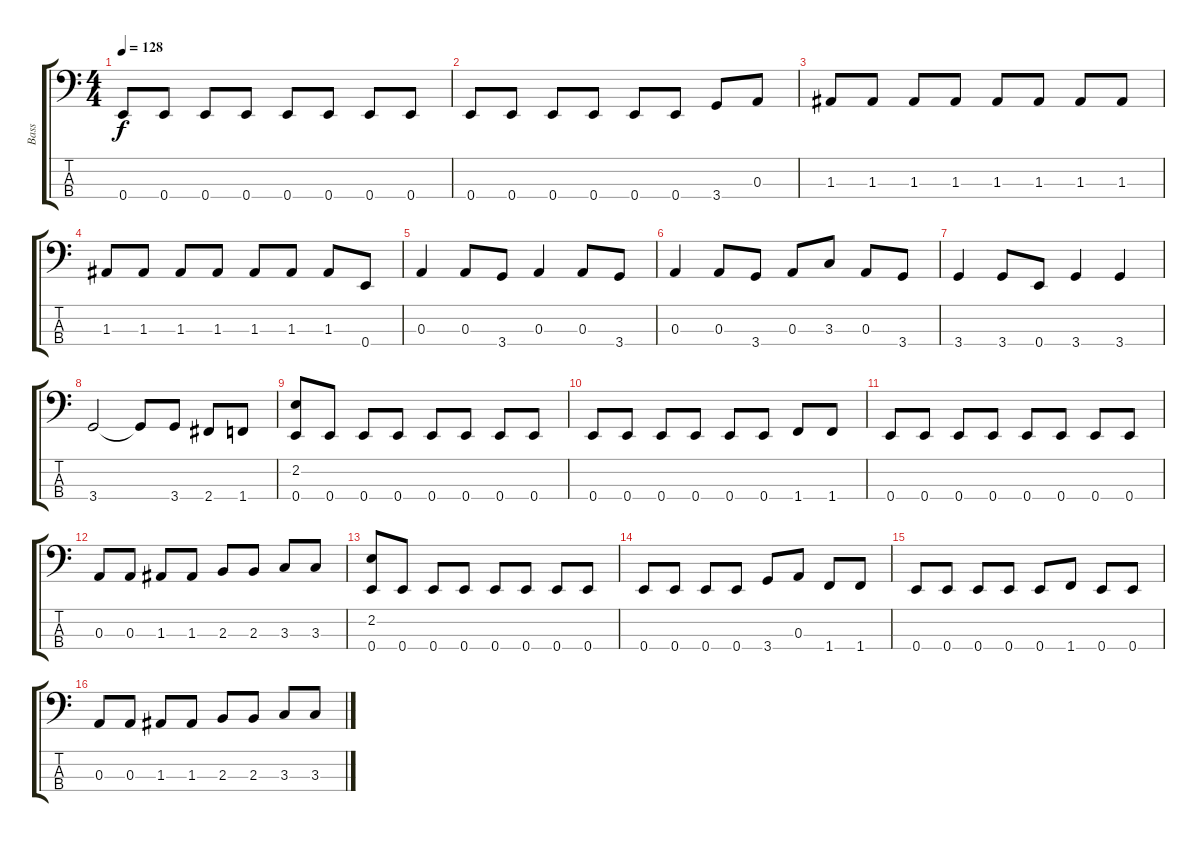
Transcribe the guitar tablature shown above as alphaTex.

\track ("Bass" "Bass") {instrument electricbasspick}
\staff {score tabs}
\tuning (G2 D2 A1 E1) {hide}
\ts (4 4)
\tempo 128
\clef f4
\ks c
0.4.8{dy f} 0.4.8 0.4.8 0.4.8 0.4.8 0.4.8 0.4.8 0.4.8 |
0.4.8 0.4.8 0.4.8 0.4.8 0.4.8 0.4.8 3.4.8 0.3.8 |
1.3.8 1.3.8 1.3.8 1.3.8 1.3.8 1.3.8 1.3.8 1.3.8 |
1.3.8 1.3.8 1.3.8 1.3.8 1.3.8 1.3.8 1.3.8 0.4.8 |
0.3.4 0.3.8 3.4.8 0.3.4 0.3.8 3.4.8 |
0.3.4 0.3.8 3.4.8 0.3.8 3.3.8 0.3.8 3.4.8 |
3.4.4 3.4.8 0.4.8 3.4.4 3.4.4 |
3.4.2 3.4{t}.8 3.4.8 2.4.8 1.4.8 |
(2.2 0.4).8 0.4.8 0.4.8 0.4.8 0.4.8 0.4.8 0.4.8 0.4.8 |
0.4.8 0.4.8 0.4.8 0.4.8 0.4.8 0.4.8 1.4.8 1.4.8 |
0.4.8 0.4.8 0.4.8 0.4.8 0.4.8 0.4.8 0.4.8 0.4.8 |
0.3.8 0.3.8 1.3.8 1.3.8 2.3.8 2.3.8 3.3.8 3.3.8 |
(2.2 0.4).8 0.4.8 0.4.8 0.4.8 0.4.8 0.4.8 0.4.8 0.4.8 |
0.4.8 0.4.8 0.4.8 0.4.8 3.4.8 0.3.8 1.4.8 1.4.8 |
0.4.8 0.4.8 0.4.8 0.4.8 0.4.8 1.4.8 0.4.8 0.4.8 |
0.3.8 0.3.8 1.3.8 1.3.8 2.3.8 2.3.8 3.3.8 3.3.8
